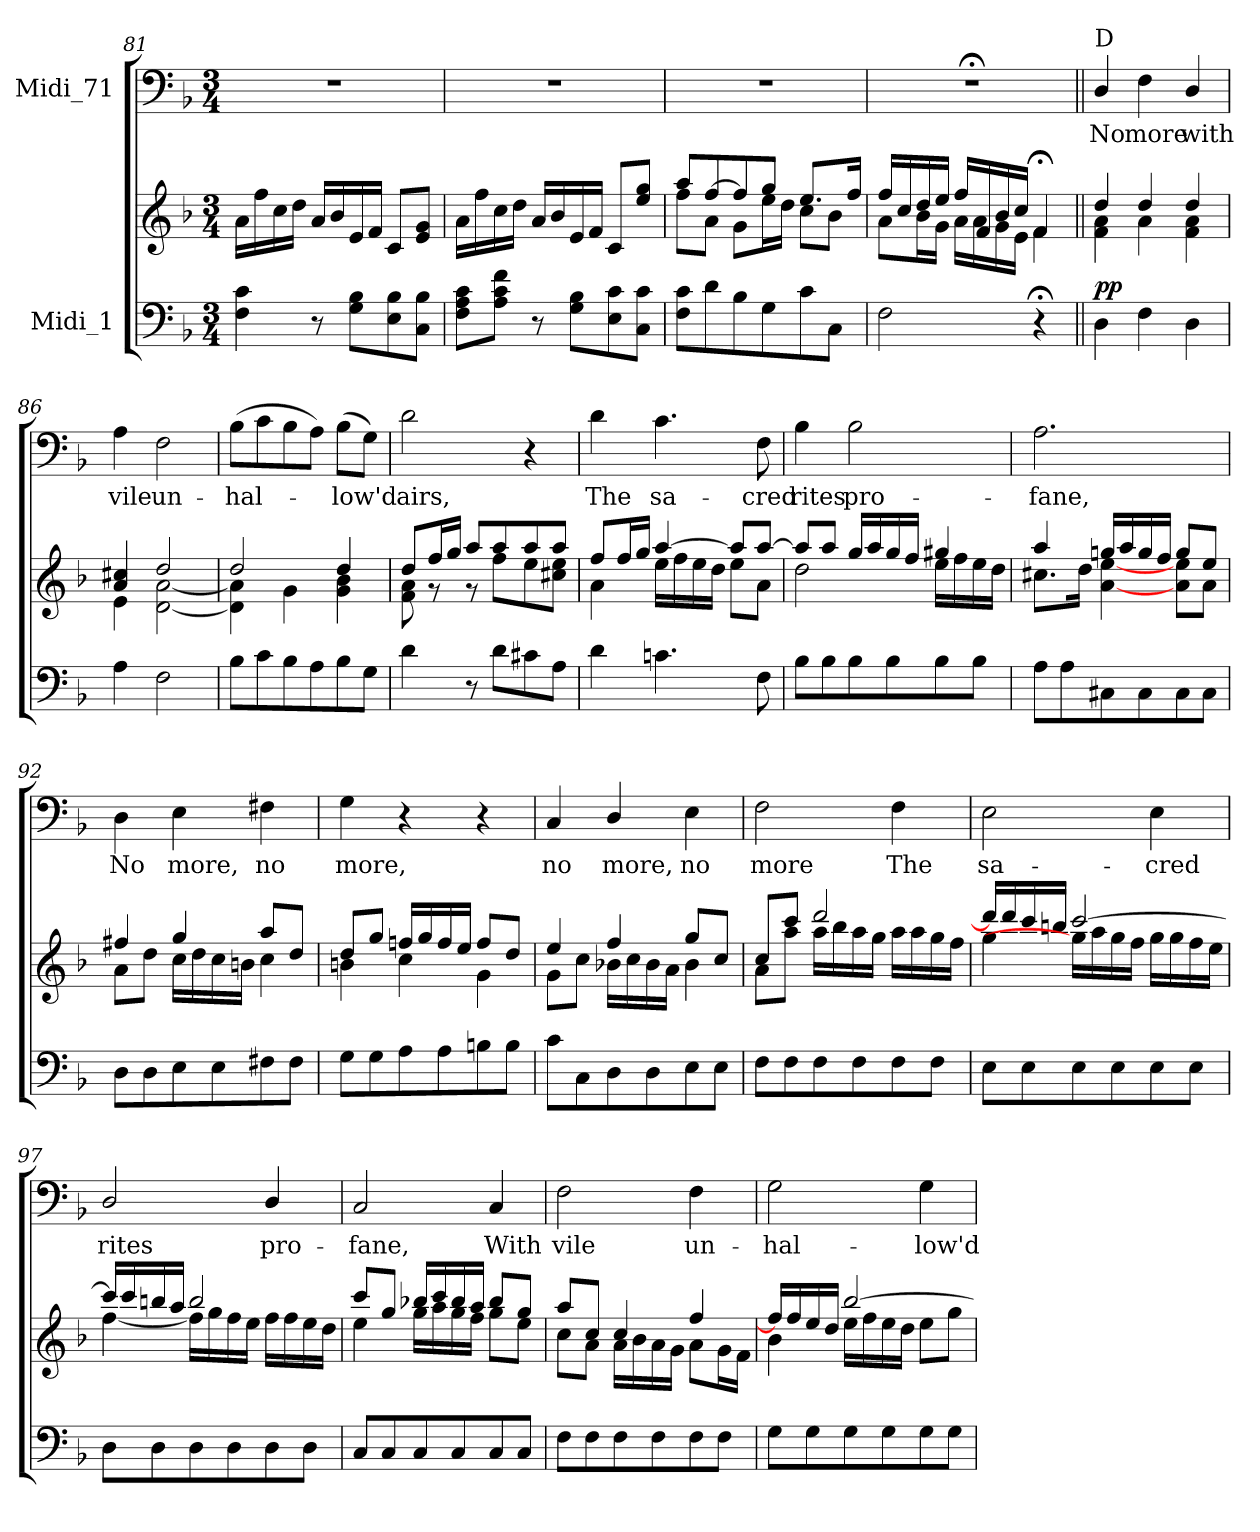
**kern	**kern	**dynam	**kern	**text
*part2	*part2	*part2	*part1	*part1
*staff3	*staff2	*staff2/3	*staff1	*staff1
*I"Midi_1	*	*	*I"Midi_71	*
!!LO:LB:g=z
*clefF4	*clefG2	*	*clefF4	*
*k[b-]	*k[b-]	*	*k[b-]	*
*F:	*F:	*	*F:	*
*M3/4	*M3/4	*	*M3/4	*
=81	=81	=81	=81	=81
*	*^	*	*	*
!	!	!	!	!LO:N:vis=1	!
4F 4c	16a\LL	2ryy	.	2.r	.
.	16ff\	.	.	.	.
.	16cc\	.	.	.	.
.	16dd\JJ	.	.	.	.
8r	16a/LL	.	.	.	.
.	16b-/	.	.	.	.
8G 8B-L	16e/	.	.	.	.
.	16f/JJ	.	.	.	.
8E 8B-	8c/L	4ryy	.	.	.
8C 8B-J	8e/ 8g/J	.	.	.	.
=82	=82	=82	=82	=82	=82
!	!	!	!	!LO:N:vis=1	!
8F 8A 8cL	16a\LL	2ryy	.	2.r	.
.	16ff\	.	.	.	.
8A 8c 8fJ	16cc\	.	.	.	.
.	16dd\JJ	.	.	.	.
8r	16a/LL	.	.	.	.
.	16b-/	.	.	.	.
8G 8B-L	16e/	.	.	.	.
.	16f/JJ	.	.	.	.
8E 8c	8c/L	4ryy	.	.	.
8C 8cJ	8ee/ 8gg/J	.	.	.	.
=83	=83	=83	=83	=83	=83
!	!	!	!	!LO:N:vis=1	!
8F\ 8c\L	8aa/L	8ff\L	.	2.r	.
8d\	[8ff/	8a\J	.	.	.
8B-\	8ff/]	8g\L	.	.	.
8G\	8gg/J	16ee\L	.	.	.
.	.	16dd\JJ	.	.	.
8c\	8.ee/L	8cc\L	.	.	.
8C\J	.	8b-\J	.	.	.
.	16ff/J	.	.	.	.
=84	=84	=84	=84	=84	=84
!	!	!	!	!LO:N:vis=1	!
2F	16ff/LL	8a\L	.	2.r;<	.
.	16cc/	.	.	.	.
.	16dd/	16b-\L	.	.	.
.	16ee/JJ	16g\JJ	.	.	.
.	16ff/LL	16a\LL	.	.	.
.	16f/	16a\	.	.	.
.	16b-/	16g\	.	.	.
.	16cc/JJ	16e\JJ	.	.	.
4r;<	4f;</	4f\	.	.	.
!!LO:LB:g=z
=85||	=85||	=85||	=85||	=85||	=85||
!	!	!	!	!LO:TX:a:t=D	!
!	!	!	!LO:DY:a=2	!	!LO:LY:b
!	!	!	!LO:DY:n=1:b	!	!
4D	4dd/	4f\ 4a\	p p	4D/	No
!	!	!	!	!	!LO:LY:b
4F	4dd/	4a\	.	4F	more
!	!	!	!	!	!LO:LY:b
4D	4dd/	4f\ 4a\	.	4D/	with
=86	=86	=86	=86	=86	=86
!	!	!	!	!	!LO:LY:b
4A	4a/ 4cc#X/	4e\	.	4A	vile
!	!	!	!	!	!LO:LY:b
2F	2dd/	[2d\ [2a\	.	2F	un-
=87	=87	=87	=87	=87	=87
!	!	!	!	!	!LO:LY:b
8B-L	2dd/	4d\] 4a\]	.	(>8B-L	-hal-
8c	.	.	.	8c	.
8B-	.	4g\	.	8B-	.
8A	.	.	.	8AJ)	.
!	!	!	!	!	!LO:LY:b
8B-	4dd/	4g\ 4b-\	.	(>8B-L	-low'd
8GJ	.	.	.	8GJ)	.
=88	=88	=88	=88	=88	=88
!	!	!	!	!	!LO:LY:b
4d	8dd/L	8f\ 8a\	.	2d	airs,
.	16ff/L	8r	.	.	.
.	16gg/JJ	.	.	.	.
8r	8aa/L	8r	.	.	.
8dL	8aa/	8ff\L	.	.	.
8c#X	8aa/	8ee\	.	4r	.
8AJ	8aa/J	8cc#X\ 8ee\J	.	.	.
=89	=89	=89	=89	=89	=89
!	!	!	!	!	!LO:LY:b
4d	8ff/L	4a\	.	4d	The
.	16ff/L	.	.	.	.
.	16gg/JJ	.	.	.	.
!	!	!	!	!	!LO:LY:b
4.cn	[4aa/	16ee\LL	.	4.c	sa-
.	.	16ff\	.	.	.
.	.	16ee\	.	.	.
.	.	16dd\JJ	.	.	.
.	8aa/L]	8ee\L	.	.	.
!	!	!	!	!	!LO:LY:b
8F	[8aa/J	8a\J	.	8F	-cred
!!LO:LB:g=z
=90	=90	=90	=90	=90	=90
!	!	!	!	!	!LO:LY:b
8B-L	8aa/L]	2dd\	.	4B-	rites
8B-	8aa/J	.	.	.	.
!	!	!	!	!	!LO:LY:b
8B-	16gg/LL	.	.	2B-	pro-
.	16aa/	.	.	.	.
8B-	16gg/	.	.	.	.
.	16ff/JJ	.	.	.	.
8B-	4gg#X/	16ee\LL	.	.	.
.	.	16ff\	.	.	.
8B-J	.	16ee\	.	.	.
.	.	16dd\JJ	.	.	.
=91	=91	=91	=91	=91	=91
!	!	!	!	!	!LO:LY:b
8AL	4aa/	8.cc#X\L	.	2.A	-fane,
8A	.	.	.	.	.
.	.	16dd\J	.	.	.
8C#X	16ggn/LL	[4a\ [4ee\	.	.	.
.	16aa/	.	.	.	.
8C#	16gg/	.	.	.	.
.	16ff/JJ	.	.	.	.
8C#	8gg/L	8a\ 8ee\L	.	.	.
8C#J	8ee/J	8a\J	.	.	.
=92	=92	=92	=92	=92	=92
!	!	!	!	!	!LO:LY:b
8DL	4ff#X/	8a\L	.	4D	No
8D	.	8dd\J	.	.	.
!	!	!	!	!	!LO:LY:b
8E	4gg/	16cc\LL	.	4E	more,
.	.	16dd\	.	.	.
8E	.	16cc\	.	.	.
.	.	16bn\JJ	.	.	.
!	!	!	!	!	!LO:LY:b
8F#X	8aa/L	4cc\	.	4F#X	no
8F#J	8dd/J	.	.	.	.
=93	=93	=93	=93	=93	=93
!	!	!	!	!	!LO:LY:b
8GL	8dd/L	4bn\	.	4G	more,
8G	8gg/J	.	.	.	.
8A	16ffn/LL	4cc\	.	4r	.
.	16gg/	.	.	.	.
8A	16ff/	.	.	.	.
.	16ee/JJ	.	.	.	.
8Bn	8ff/L	4g\	.	4r	.
8BJ	8dd/J	.	.	.	.
=94	=94	=94	=94	=94	=94
!	!	!	!	!	!LO:LY:b
8cL	4ee/	8g\L	.	4C	no
8C	.	8cc\J	.	.	.
!	!	!	!	!	!LO:LY:b
8D	4ff/	16b-X\LL	.	4D/	more,
.	.	16cc\	.	.	.
8D	.	16b-\	.	.	.
.	.	16a\JJ	.	.	.
!	!	!	!	!	!LO:LY:b
8E	8gg/L	4b-\	.	4E	no
8EJ	8cc/J	.	.	.	.
!!LO:LB:g=z
=95	=95	=95	=95	=95	=95
!	!	!	!	!	!LO:LY:b
8FL	8cc/L	8a\L	.	2F	more
8F	8ccc/J	8aa\J	.	.	.
8F	2ddd/	16aa\LL	.	.	.
.	.	16bb-\	.	.	.
8F	.	16aa\	.	.	.
.	.	16gg\JJ	.	.	.
!	!	!	!	!	!LO:LY:b
8F	.	16aa\LL	.	4F	The
.	.	16aa\	.	.	.
8FJ	.	16gg\	.	.	.
.	.	16ff\JJ	.	.	.
=96	=96	=96	=96	=96	=96
!	!	!	!	!	!LO:LY:b
8EL	16ddd/LL]	4gg\	.	2E	sa-
.	16ddd/	.	.	.	.
8E	16ccc/	.	.	.	.
.	16bbn/JJ	.	.	.	.
8E	[2ccc/	16gg\LL]	.	.	.
.	.	16aa\	.	.	.
8E	.	16gg\	.	.	.
.	.	16ff\JJ	.	.	.
!	!	!	!	!	!LO:LY:b
8E	.	16gg\LL	.	4E	-cred
.	.	16gg\	.	.	.
8EJ	.	16ff\	.	.	.
.	.	16ee\JJ	.	.	.
=97	=97	=97	=97	=97	=97
!	!	!	!	!	!LO:LY:b
8DL	16ccc/LL]	[4ff\	.	2D/	rites
.	16ccc/	.	.	.	.
8D	16bbn/	.	.	.	.
.	16aa/JJ	.	.	.	.
8D	2bb/	16ff\LL]	.	.	.
.	.	16gg\	.	.	.
8D	.	16ff\	.	.	.
.	.	16ee\JJ	.	.	.
!	!	!	!	!	!LO:LY:b
8D	.	16ff\LL	.	4D/	pro-
.	.	16ff\	.	.	.
8DJ	.	16ee\	.	.	.
.	.	16dd\JJ	.	.	.
=98	=98	=98	=98	=98	=98
!	!	!	!	!	!LO:LY:b
8CL	8ccc/L	4ee\	.	2C	-fane,
8C	8gg/J	.	.	.	.
8C	16bb-X/LL	16gg\LL	.	.	.
.	16ccc/	16aa\	.	.	.
8C	16bb-/	16gg\	.	.	.
.	16aa/JJ	16ff\JJ	.	.	.
!	!	!	!	!	!LO:LY:b
8C	8bb-/L	8gg\L	.	4C	With
8CJ	8gg/J	8ee\J	.	.	.
=99	=99	=99	=99	=99	=99
!	!	!	!	!	!LO:LY:b
8FL	8aa/L	8cc\L	.	2F	vile
8F	8cc/J	8a\J	.	.	.
8F	4cc/	16a\LL	.	.	.
.	.	16b-\	.	.	.
8F	.	16a\	.	.	.
.	.	16g\JJ	.	.	.
!	!	!	!	!	!LO:LY:b
8F	4ff/	8a\L	.	4F	un-
8FJ	.	16g\L	.	.	.
.	.	16f\JJ	.	.	.
!!LO:LB:g=z
=100	=100	=100	=100	=100	=100
!	!	!	!	!	!LO:LY:b
8GL	16ff/LL]	4b-\	.	2G	-hal-
.	16ff/	.	.	.	.
8G	16ee/	.	.	.	.
.	16dd/JJ	.	.	.	.
8G	[2bb-/	16ee\LL	.	.	.
.	.	16ff\	.	.	.
8G	.	16ee\	.	.	.
.	.	16dd\JJ	.	.	.
!	!	!	!	!	!LO:LY:b
8G	.	8ee\L	.	4G	-low'd
8GJ	.	8gg\J	.	.	.
*	*v	*v	*	*	*
=	=	=	=	=
*-	*-	*-	*-	*-
